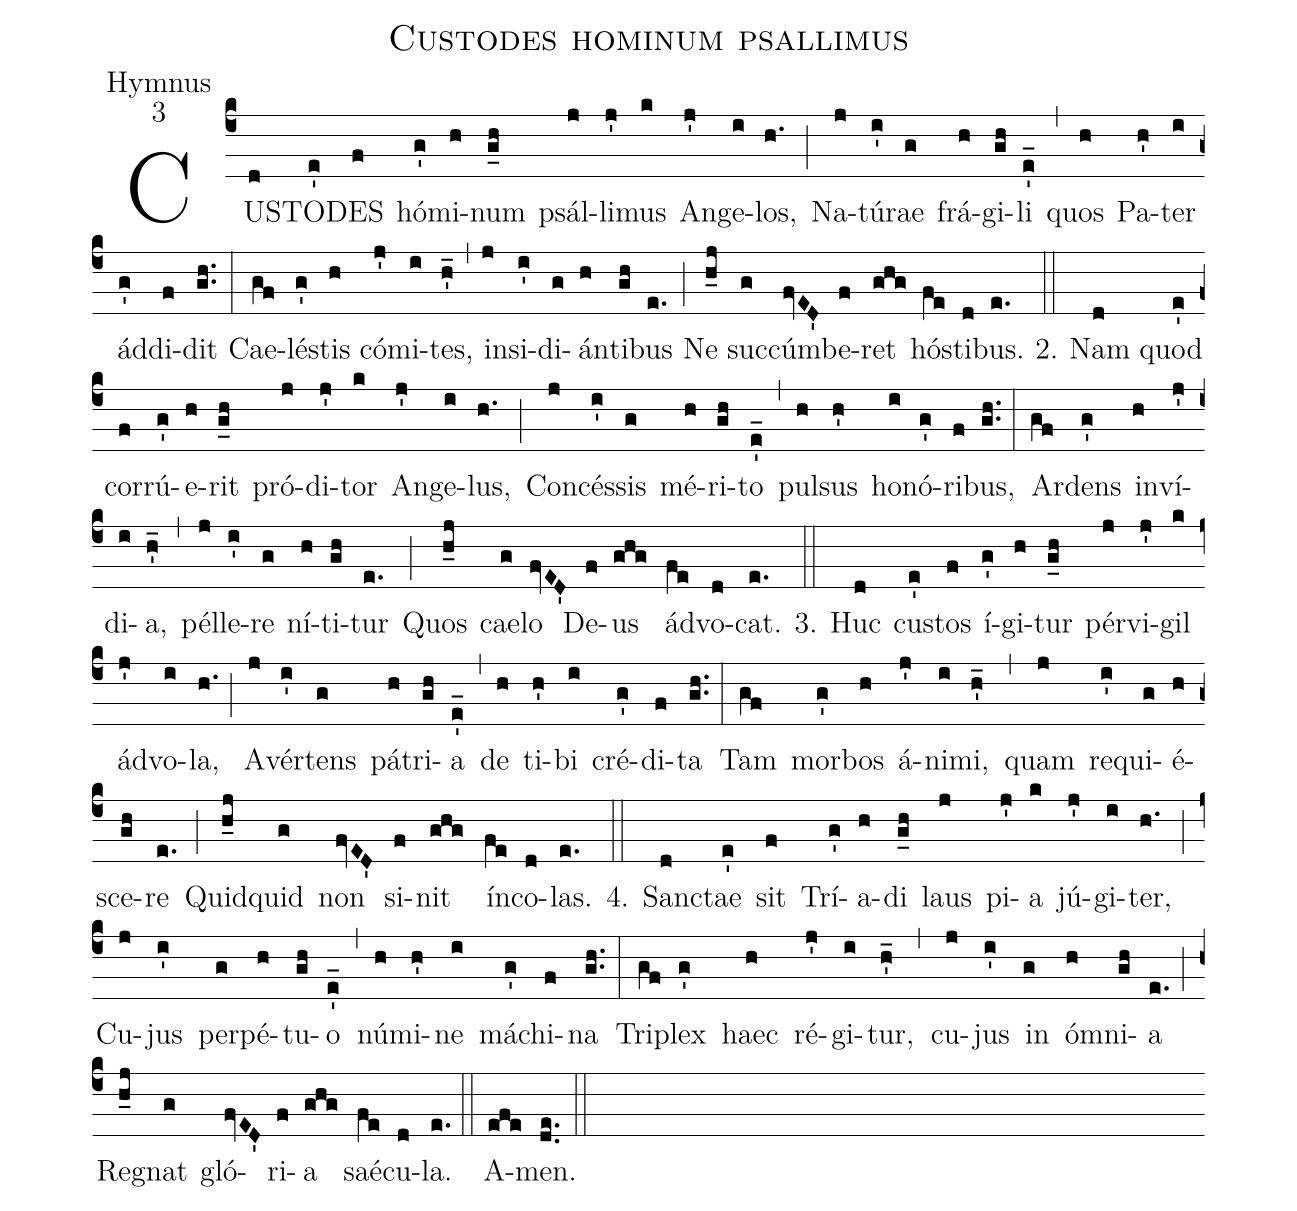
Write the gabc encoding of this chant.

name:Custodes hominum psallimus;
office-part:Hymnus;
mode:3;
%%
(c4) CU(d)STO(e')DES(f) hó(g')mi(h)num(g_h) psál(j)li(j')mus(k) An(j')ge(i)los,(h.) (;) Na(j)tú(i')rae(g) frá(h)gi(gh)li(e'_) (,) quos(h) Pa(h')ter(i) ád(g')di(f)dit(gh..) (:) Cae(gf)lé(g')stis(h) có(j')mi(i)tes,(h'_) (,) in(j)si(i')di(g)án(h)ti(gh)bus(e.) (;) Ne(h_j) suc(g)cúm(fvED')be(f)ret(ghg) hó(fe)sti(d)bus.(e.) 2.(::) Nam(d) quod(e') cor(f)rú(g')e(h)rit(g_h) pró(j)di(j')tor(k) An(j')ge(i)lus,(h.) (;) Con(j)cés(i')sis(g) mé(h)ri(gh)to(e'_) (,) pul(h)sus(h') ho(i)nó(g')ri(f)bus,(gh..) (:) Ar(gf)dens(g') in(h)ví(j')di(i)a,(h'_) (,) pél(j)le(i')re(g) ní(h)ti(gh)tur(e.) (;) Quos(h_j) cae(g)lo(fvED') De(f)us(ghg) ád(fe)vo(d)cat.(e.) 3.(::) Huc(d) cu(e')stos(f) í(g')gi(h)tur(g_h) pér(j)vi(j')gil(k) ád(j')vo(i)la,(h.) (;) A(j)vér(i')tens(g) pá(h)tri(gh)a(e'_) (,) de(h) ti(h')bi(i) cré(g')di(f)ta(gh..) (:) Tam(gf) mor(g')bos(h) á(j')ni(i)mi,(h'_) (,) quam(j) re(i')qui(g)é(h)sce(gh)re(e.) (;) Quid(h_j)quid(g) non(fvED') si(f)nit(ghg) ín(fe)co(d)las.(e.) 4.(::) San(d)ctae(e') sit(f) Trí(g')a(h)di(g_h) laus(j) pi(j')a(k) jú(j')gi(i)ter,(h.) (;) Cu(j)jus(i') per(g)pé(h)tu(gh)o(e'_) (,) nú(h)mi(h')ne(i) má(g')chi(f)na(gh..) (:) Tri(gf)plex(g') haec(h) ré(j')gi(i)tur,(h'_) (,) cu(j)jus(i') in(g) ó(h)mni(gh)a(e.) (;) Re(h_j)gnat(g) gló(fvED')ri(f)a(ghg) saé(fe)cu(d)la.(e.) (::) A(efe)men.(de..) (::)
